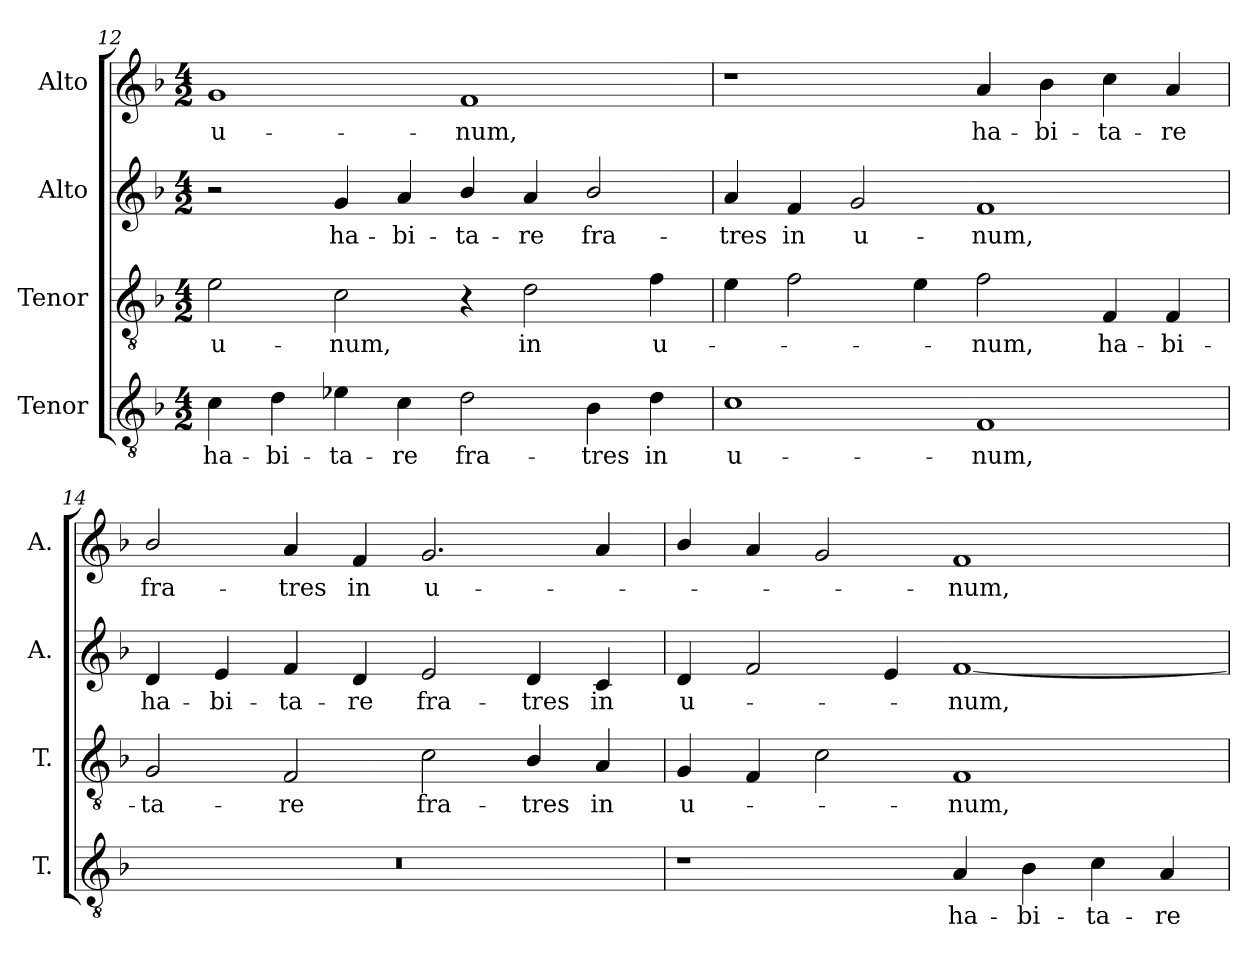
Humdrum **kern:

**kern	**text	**kern	**text	**kern	**text	**kern	**text
*part4	*part4	*part3	*part3	*part2	*part2	*part1	*part1
*staff4	*staff4	*staff3	*staff3	*staff2	*staff2	*staff1	*staff1
*I"Tenor	*	*I"Tenor	*	*I"Alto	*	*I"Alto	*
*I'T.	*	*I'T.	*	*I'A.	*	*I'A.	*
*clefGv2	*	*clefGv2	*	*clefG2	*	*clefG2	*
*ITrd7c12	*	*ITrd7c12	*	*	*	*	*
*k[b-]	*	*k[b-]	*	*k[b-]	*	*k[b-]	*
*F:	*	*F:	*	*F:	*	*F:	*
*M4/2	*	*M4/2	*	*M4/2	*	*M4/2	*
=12	=12	=12	=12	=12	=12	=12	=12
!	!LO:LY:b:color=#000000	!	!	!	!	!	!
!	!	!	!LO:LY:b:color=#000000	!	!	!	!
!	!	!	!	!	!	!	!LO:LY:b:color=#000000
4Ci\	ha-	2Ei\	u-	2r	.	1gi	u-
!	!LO:LY:b:color=#000000	!	!	!	!	!	!
4Di\	-bi-	.	.	.	.	.	.
!	!LO:LY:b:color=#000000	!	!	!	!	!	!
!	!	!	!LO:LY:b:color=#000000	!	!	!	!
!	!	!	!	!	!LO:LY:b:color=#000000	!	!
4E-Xi\	-ta-	2Ci\	-num,	4gi/	ha-	.	.
!	!LO:LY:b:color=#000000	!	!	!	!	!	!
!	!	!	!	!	!LO:LY:b:color=#000000	!	!
4Ci\	-re	.	.	4ai/	-bi-	.	.
!	!LO:LY:b:color=#000000	!	!	!	!	!	!
!	!	!	!	!	!LO:LY:b:color=#000000	!	!
!	!	!	!	!	!	!	!LO:LY:b:color=#000000
2Di\	fra-	4r	.	4b-i/	-ta-	1fi	-num,
!	!	!	!LO:LY:b:color=#000000	!	!	!	!
!	!	!	!	!	!LO:LY:b:color=#000000	!	!
.	.	2Di\	in	4ai/	-re	.	.
!	!LO:LY:b:color=#000000	!	!	!	!	!	!
!	!	!	!	!	!LO:LY:b:color=#000000	!	!
4BB-i\	-tres	.	.	2b-i/	fra-	.	.
!	!LO:LY:b:color=#000000	!	!	!	!	!	!
!	!	!	!LO:LY:b:color=#000000	!	!	!	!
4Di\	in	4Fi\	u-	.	.	.	.
!!LO:LB:g=z
=13	=13	=13	=13	=13	=13	=13	=13
!	!LO:LY:b:color=#000000	!	!	!	!	!	!
!	!	!	!	!	!LO:LY:b:color=#000000	!	!
1Ci	u-	4Ei\	.	4ai/	-tres	1r	.
!	!	!	!	!	!LO:LY:b:color=#000000	!	!
.	.	2Fi\	.	4fi/	in	.	.
!	!	!	!	!	!LO:LY:b:color=#000000	!	!
.	.	.	.	2gi/	u-	.	.
.	.	4Ei\	.	.	.	.	.
!	!LO:LY:b:color=#000000	!	!	!	!	!	!
!	!	!	!LO:LY:b:color=#000000	!	!	!	!
!	!	!	!	!	!LO:LY:b:color=#000000	!	!
!	!	!	!	!	!	!	!LO:LY:b:color=#000000
1FFi	-num,	2Fi\	-num,	1fi	-num,	4ai/	ha-
!	!	!	!	!	!	!	!LO:LY:b:color=#000000
.	.	.	.	.	.	4b-i\	-bi-
!	!	!	!LO:LY:b:color=#000000	!	!	!	!
!	!	!	!	!	!	!	!LO:LY:b:color=#000000
.	.	4FFi/	ha-	.	.	4cci\	-ta-
!	!	!	!LO:LY:b:color=#000000	!	!	!	!
!	!	!	!	!	!	!	!LO:LY:b:color=#000000
.	.	4FFi/	-bi-	.	.	4ai/	-re
=14	=14	=14	=14	=14	=14	=14	=14
!LO:N:vis=1	!	!	!	!	!	!	!
!	!	!	!LO:LY:b:color=#000000	!	!	!	!
!	!	!	!	!	!LO:LY:b:color=#000000	!	!
!	!	!	!	!	!	!	!LO:LY:b:color=#000000
0r	.	2GGi/	-ta-	4di/	ha-	2b-i/	fra-
!	!	!	!	!	!LO:LY:b:color=#000000	!	!
.	.	.	.	4ei/	-bi-	.	.
!	!	!	!LO:LY:b:color=#000000	!	!	!	!
!	!	!	!	!	!LO:LY:b:color=#000000	!	!
!	!	!	!	!	!	!	!LO:LY:b:color=#000000
.	.	2FFi/	-re	4fi/	-ta-	4ai/	-tres
!	!	!	!	!	!LO:LY:b:color=#000000	!	!
!	!	!	!	!	!	!	!LO:LY:b:color=#000000
.	.	.	.	4di/	-re	4fi/	in
!	!	!	!LO:LY:b:color=#000000	!	!	!	!
!	!	!	!	!	!LO:LY:b:color=#000000	!	!
!	!	!	!	!	!	!	!LO:LY:b:color=#000000
.	.	2Ci\	fra-	2ei/	fra-	2.gi/	u-
!	!	!	!LO:LY:b:color=#000000	!	!	!	!
!	!	!	!	!	!LO:LY:b:color=#000000	!	!
.	.	4BB-i/	-tres	4di/	-tres	.	.
!	!	!	!LO:LY:b:color=#000000	!	!	!	!
!	!	!	!	!	!LO:LY:b:color=#000000	!	!
.	.	4AAi/	in	4ci/	in	4ai/	.
=15	=15	=15	=15	=15	=15	=15	=15
!	!	!	!LO:LY:b:color=#000000	!	!	!	!
!	!	!	!	!	!LO:LY:b:color=#000000	!	!
1r	.	4GGi/	u-	4di/	u-	4b-i/	.
.	.	4FFi/	.	2fi/	.	4ai/	.
.	.	2Ci\	.	.	.	2gi/	.
.	.	.	.	4ei/	.	.	.
!	!LO:LY:b:color=#000000	!	!	!	!	!	!
!	!	!	!LO:LY:b:color=#000000	!	!	!	!
!	!	!	!	!	!LO:LY:b:color=#000000	!	!
!	!	!	!	!	!	!	!LO:LY:b:color=#000000
4AAi/	ha-	1FFi	-num,	[1fi	-num,	1fi	-num,
!	!LO:LY:b:color=#000000	!	!	!	!	!	!
4BB-i\	-bi-	.	.	.	.	.	.
!	!LO:LY:b:color=#000000	!	!	!	!	!	!
4Ci\	-ta-	.	.	.	.	.	.
!	!LO:LY:b:color=#000000	!	!	!	!	!	!
4AAi/	-re	.	.	.	.	.	.
=	=	=	=	=	=	=	=
*-	*-	*-	*-	*-	*-	*-	*-
